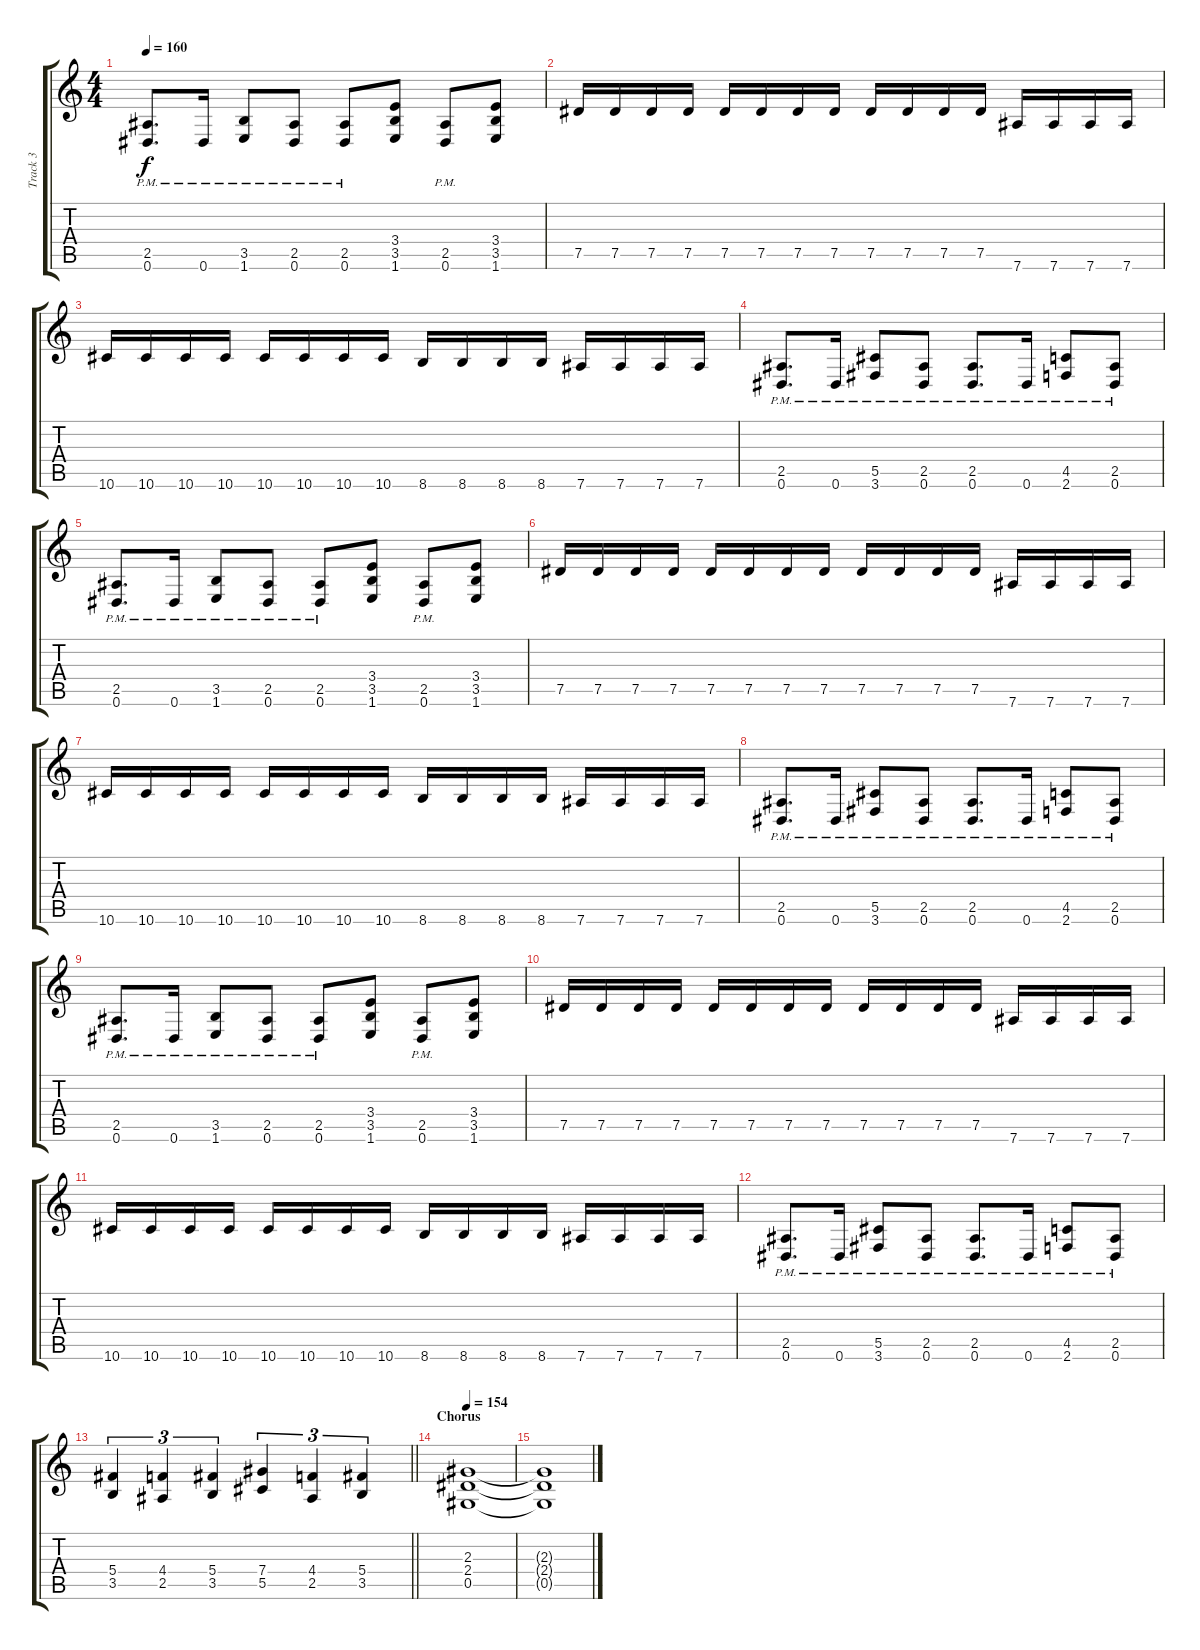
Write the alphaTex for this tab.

\track ("Track 3" "Track 3") {instrument overdrivenguitar}
\staff {score tabs}
\tuning (Eb4 Bb3 Gb3 Db3 Ab2 Eb2) {hide}
\ts (4 4)
\tempo 160
\clef g2
\ks c
(2.5{pm} 0.6{pm}).8{d dy f} 0.6{pm}.16 (3.5{pm} 1.6{pm}).8 (2.5{pm} 0.6{pm}).8 (2.5{pm} 0.6{pm}).8 (3.4 3.5 1.6).8 (2.5{pm} 0.6{pm}).8 (3.4 3.5 1.6).8 |
7.5.16 7.5.16 7.5.16 7.5.16 7.5.16 7.5.16 7.5.16 7.5.16 7.5.16 7.5.16 7.5.16 7.5.16 7.6.16 7.6.16 7.6.16 7.6.16 |
10.6.16 10.6.16 10.6.16 10.6.16 10.6.16 10.6.16 10.6.16 10.6.16 8.6.16 8.6.16 8.6.16 8.6.16 7.6.16 7.6.16 7.6.16 7.6.16 |
(2.5{pm} 0.6{pm}).8{d} 0.6{pm}.16 (5.5{pm} 3.6{pm}).8 (2.5{pm} 0.6{pm}).8 (2.5{pm} 0.6{pm}).8{d} 0.6{pm}.16 (4.5{pm} 2.6{pm}).8 (2.5{pm} 0.6{pm}).8 |
(2.5{pm} 0.6{pm}).8{d} 0.6{pm}.16 (3.5{pm} 1.6{pm}).8 (2.5{pm} 0.6{pm}).8 (2.5{pm} 0.6{pm}).8 (3.4 3.5 1.6).8 (2.5{pm} 0.6{pm}).8 (3.4 3.5 1.6).8 |
7.5.16 7.5.16 7.5.16 7.5.16 7.5.16 7.5.16 7.5.16 7.5.16 7.5.16 7.5.16 7.5.16 7.5.16 7.6.16 7.6.16 7.6.16 7.6.16 |
10.6.16 10.6.16 10.6.16 10.6.16 10.6.16 10.6.16 10.6.16 10.6.16 8.6.16 8.6.16 8.6.16 8.6.16 7.6.16 7.6.16 7.6.16 7.6.16 |
(2.5{pm} 0.6{pm}).8{d} 0.6{pm}.16 (5.5{pm} 3.6{pm}).8 (2.5{pm} 0.6{pm}).8 (2.5{pm} 0.6{pm}).8{d} 0.6{pm}.16 (4.5{pm} 2.6{pm}).8 (2.5{pm} 0.6{pm}).8 |
(2.5{pm} 0.6{pm}).8{d} 0.6{pm}.16 (3.5{pm} 1.6{pm}).8 (2.5{pm} 0.6{pm}).8 (2.5{pm} 0.6{pm}).8 (3.4 3.5 1.6).8 (2.5{pm} 0.6{pm}).8 (3.4 3.5 1.6).8 |
7.5.16 7.5.16 7.5.16 7.5.16 7.5.16 7.5.16 7.5.16 7.5.16 7.5.16 7.5.16 7.5.16 7.5.16 7.6.16 7.6.16 7.6.16 7.6.16 |
10.6.16 10.6.16 10.6.16 10.6.16 10.6.16 10.6.16 10.6.16 10.6.16 8.6.16 8.6.16 8.6.16 8.6.16 7.6.16 7.6.16 7.6.16 7.6.16 |
(2.5{pm} 0.6{pm}).8{d} 0.6{pm}.16 (5.5{pm} 3.6{pm}).8 (2.5{pm} 0.6{pm}).8 (2.5{pm} 0.6{pm}).8{d} 0.6{pm}.16 (4.5{pm} 2.6{pm}).8 (2.5{pm} 0.6{pm}).8 |
\barLineRight lightlight
(5.4 3.5).4{tu (3 2)} (4.4 2.5).4{tu (3 2)} (5.4 3.5).4{tu (3 2)} (7.4 5.5).4{tu (3 2)} (4.4 2.5).4{tu (3 2)} (5.4 3.5).4{tu (3 2)} |
\section ("" "Chorus")
\tempo 154
(2.3 2.4 0.5).1{volume 0} |
(2.3{t} 2.4{t} 0.5{t}).1
